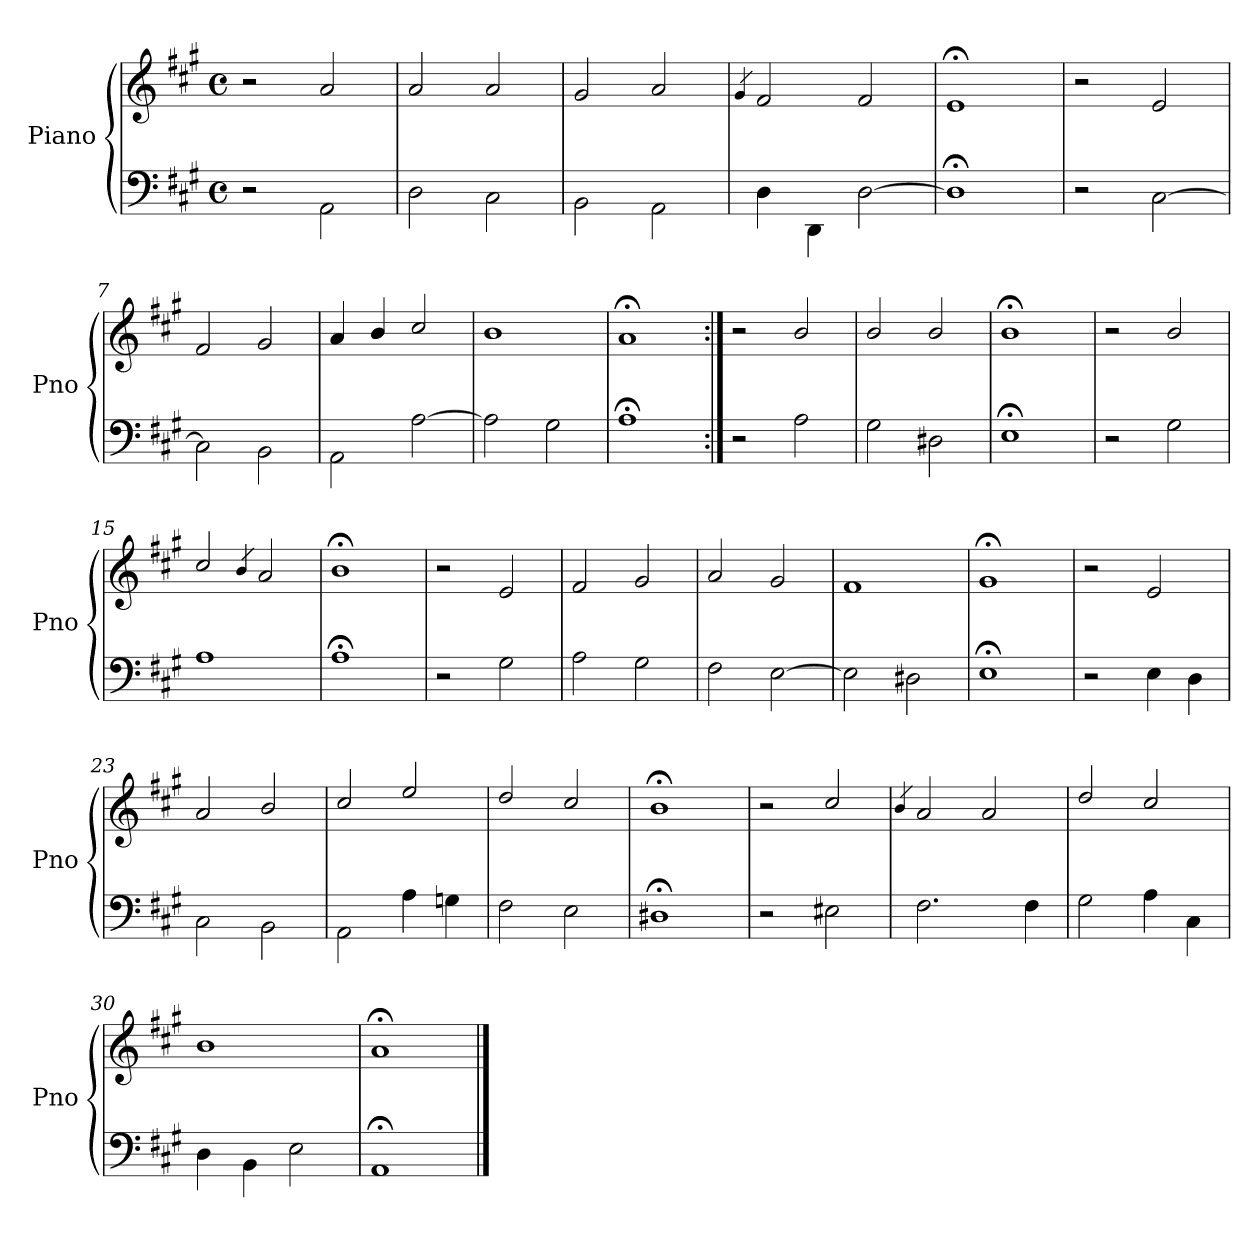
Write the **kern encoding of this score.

**kern	**kern
*part1	*part1
*staff2	*staff1
*I"Piano	*
*I'Pno	*
*clefF4	*clefG2
*k[f#c#g#]	*k[f#c#g#]
*A:	*A:
*M4/4	*M4/4
*met(c)	*met(c)
=1	=1
2r	2r
2AA\	2a/
=2	=2
2D\	2a/
2C#\	2a/
=3	=3
2BB\	2g#/
2AA\	2a/
=4	=4
.	4qg#/
4D\	2f#/
4DD\	.
[<2D\	2f#/
=5	=5
1D;\]	1e;</
=6	=6
2r	2r
[<2C#\	2e/
=7	=7
2C#\]	2f#/
2BB\	2g#/
=8	=8
2AA\	4a/
.	4b/
[<2A\	2cc#/
=9	=9
2A\]	1b/
2G#\	.
=10	=10
1A;\	1a;</
!!LO:LB:g=z
=11:|!	=11:|!
2r	2r
2A\	2b/
=12	=12
2G#\	2b/
2D#X\	2b/
=13	=13
1E;\	1b;</
=14	=14
2r	2r
2G#\	2b/
=15	=15
1A\	2cc#/
.	4qb/
.	2a/
=16	=16
1A;\	1b;</
=17	=17
2r	2r
2G#\	2e/
=18	=18
2A\	2f#/
2G#\	2g#/
=19	=19
2F#\	2a/
[<2E\	2g#/
=20	=20
2E\]	1f#/
2D#X\	.
=21	=21
1E;\	1g#;</
!!LO:LB:g=z
=22	=22
2r	2r
4E\	2e/
4D\	.
=23	=23
2C#\	2a/
2BB\	2b/
=24	=24
2AA\	2cc#/
4A\	2ee/
4Gn\	.
=25	=25
2F#\	2dd/
2E\	2cc#/
=26	=26
1D#X;\	1b;</
=27	=27
2r	2r
2E#X\	2cc#/
=28	=28
.	4qb/
2.F#\	2a/
.	2a/
4F#\	.
=29	=29
2G#\	2dd/
4A\	2cc#/
4C#\	.
=30	=30
4D\	1b/
4BB\	.
2E\	.
=31	=31
1AA;\	1a;</
==	==
*-	*-
